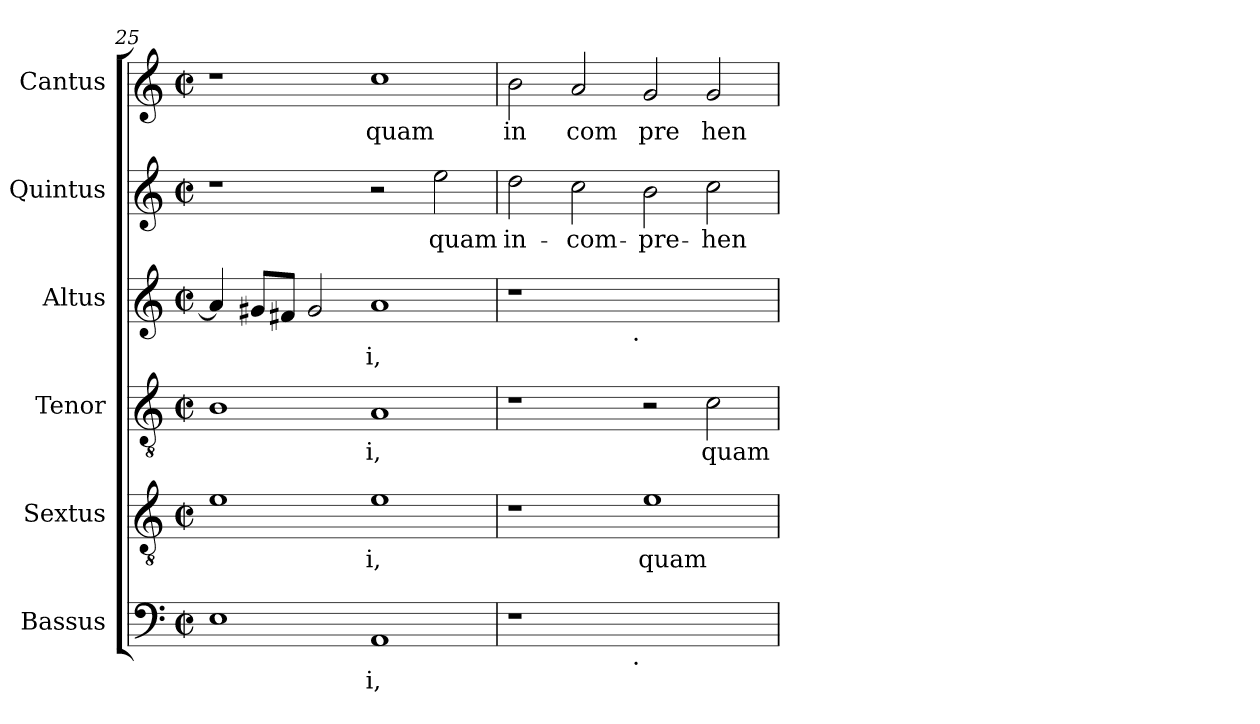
**kern	**text	**kern	**text	**kern	**text	**kern	**text	**kern	**text	**kern	**text
*part6	*part6	*part5	*part5	*part4	*part4	*part3	*part3	*part2	*part2	*part1	*part1
*staff6	*staff6	*staff5	*staff5	*staff4	*staff4	*staff3	*staff3	*staff2	*staff2	*staff1	*staff1
*I"Bassus	*	*I"Sextus	*	*I"Tenor	*	*I"Altus	*	*I"Quintus	*	*I"Cantus	*
*clefF4	*	*clefGv2	*	*clefGv2	*	*clefG2	*	*clefG2	*	*clefG2	*
*k[]	*	*k[]	*	*k[]	*	*k[]	*	*k[]	*	*k[]	*
*C:	*	*C:	*	*C:	*	*C:	*	*C:	*	*C:	*
*M2/2	*	*M2/2	*	*M2/2	*	*M2/2	*	*M2/2	*	*M2/2	*
*met(c|)	*	*met(c|)	*	*met(c|)	*	*met(c|)	*	*met(c|)	*	*met(c|)	*
=25	=25	=25	=25	=25	=25	=25	=25	=25	=25	=25	=25
!	!LO:LY:b:cj	!	!LO:LY:b:cj	!	!LO:LY:b:cj	!	!LO:LY:b:cj	!	!	!	!
1E	.	1e	.	1B	.	4a/]	.	1r	.	1r	.
!	!	!	!	!	!	!	!LO:LY:b:cj	!	!	!	!
.	.	.	.	.	.	8g#/L	.	.	.	.	.
!	!	!	!	!	!	!	!LO:LY:b:cj	!	!	!	!
.	.	.	.	.	.	8f#/J	.	.	.	.	.
!	!	!	!	!	!	!	!LO:LY:b:cj	!	!	!	!
.	.	.	.	.	.	2g#/	.	.	.	.	.
!	!LO:LY:b:cj	!	!LO:LY:b:cj	!	!LO:LY:b:cj	!	!LO:LY:b:cj	!	!	!	!LO:LY:b:cj
1AA	i,	1e	i,	1A	i,	1a	i,	2r	.	1cc	quam
!	!	!	!	!	!	!	!	!	!LO:LY:b:cj	!	!
.	.	.	.	.	.	.	.	2ee\	quam	.	.
=26	=26	=26	=26	=26	=26	=26	=26	=26	=26	=26	=26
!	!	!	!	!	!	!	!	!	!LO:LY:b:cj	!	!LO:LY:b:cj
*^	*	*	*	*	*	*^	*	*	*	*	*
1r	2ryy	.	1r	.	1r	.	1r	2ryy	.	2dd\	in-	2b\	in
!	!	!	!	!	!	!	!	!	!	!	!LO:LY:b:cj	!	!LO:LY:b:cj
.	4...ryy	.	.	.	.	.	.	4...ryy	.	2cc\	-com-	2a/	com
!	!	!	!	!	!	!	!	!LO:TX:b:t=.	!	!	!	!	!
!	!LO:TX:b:t=.	!	!	!	!	!	!	!	!	!	!	!	!
.	1ryy	.	.	.	.	.	.	1ryy	.	.	.	.	.
!	!	!	!	!LO:LY:b:cj	!	!	!	!	!	!	!LO:LY:b:cj	!	!LO:LY:b:cj
1ryy	.	.	1e	quam	2r	.	1ryy	.	.	2b\	-pre-	2g/	pre
!	!	!	!	!	!	!LO:LY:b:cj	!	!	!	!	!LO:LY:b:cj	!	!LO:LY:b:cj
.	.	.	.	.	2c\	quam	.	.	.	2cc\	-hen-	2g/	hen
.	32ryy	.	.	.	.	.	.	32ryy	.	.	.	.	.
*v	*v	*	*	*	*	*	*v	*v	*	*	*	*	*
=	=	=	=	=	=	=	=	=	=	=	=
*-	*-	*-	*-	*-	*-	*-	*-	*-	*-	*-	*-
